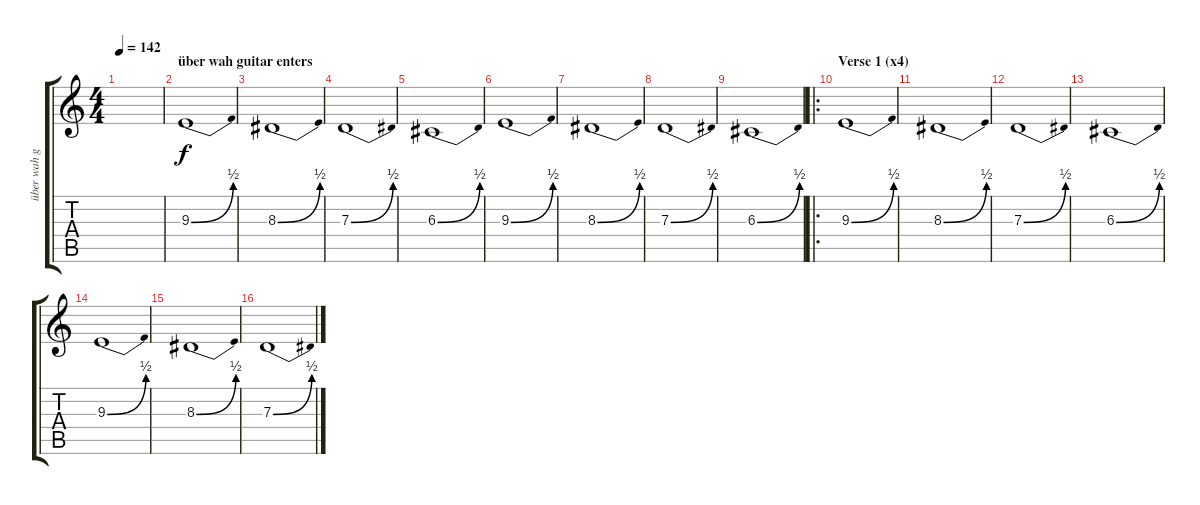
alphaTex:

\track ("über wah guitar or something" "über wah g") {instrument harmonica}
\staff {score tabs}
\tuning (E4 B3 G3 D3 A2 E2) {hide}
\ts (4 4)
\tempo 142
\clef g2
\ks c
|
\section ("" "über wah guitar enters")
9.3{be (bend 0 0 60 2)}.1 |
8.3{be (bend 0 0 60 2)}.1 |
7.3{be (bend 0 0 60 2)}.1 |
6.3{be (bend 0 0 60 2)}.1 |
9.3{be (bend 0 0 60 2)}.1 |
8.3{be (bend 0 0 60 2)}.1 |
7.3{be (bend 0 0 60 2)}.1 |
6.3{be (bend 0 0 60 2)}.1 |
\ro
\section ("" "Verse 1 (x4)")
9.3{be (bend 0 0 60 2)}.1 |
8.3{be (bend 0 0 60 2)}.1 |
7.3{be (bend 0 0 60 2)}.1 |
6.3{be (bend 0 0 60 2)}.1 |
9.3{be (bend 0 0 60 2)}.1 |
8.3{be (bend 0 0 60 2)}.1 |
7.3{be (bend 0 0 60 2)}.1
